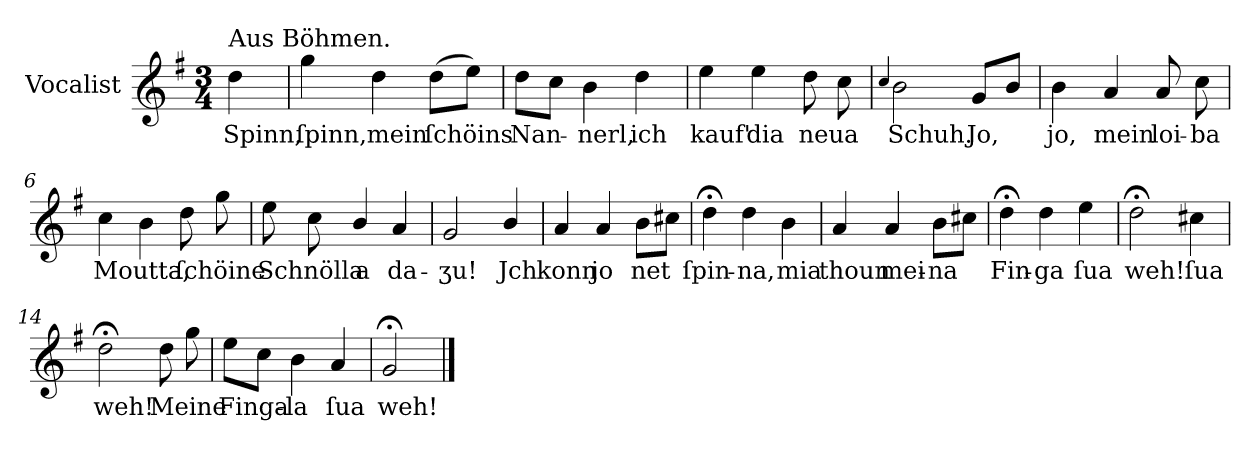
**kern	**text
*part1	*part1
*staff1	*staff1
*I"Vocalist	*
*k[f#]	*
*G:	*
*M3/4	*
=	=
!LO:TX:a:t=Aus Böhmen.	!
4dd	Spinn,
=1	=1
4gg	ſpinn,
4dd	mein
(8ddL	ſchöins
8eeJ)	.
=2	=2
8ddL	Nan-
8ccJ	.
4b	-nerl,
4dd	ich
=3	=3
4ee	kauf'
4ee	dia
8dd	neua
8cc	.
=4	=4
4qqcc	.
2b	Schuh.
8gL	Jo,
8bJ	.
=5	=5
4b	jo,
4a	mein
8a	loi-
8cc	-ba
=6	=6
4cc	Moutta,
4b	.
8dd	ſchöine
8gg	.
=7	=7
8ee	Schnölla
8cc	.
4b/	a
4a	da-
=8	=8
2g	-ʒu!
4b/	Jch
=9	=9
4a	konn
4a	jo
8bL	net
8cc#XJ	.
=10	=10
4dd;<	ſpin-
4dd	-na,
4b	mia
=11	=11
4a	thoun
4a	mei-
8bL	-na
8cc#XJ	.
=12	=12
4dd;<	Fin-
4dd	-ga
4ee	ſua
=13	=13
2dd;<	weh!
4cc#X	ſua
=14	=14
2dd;<	weh!
8dd	Meine
8gg	.
=15	=15
8eeL	Finga-
8ccJ	.
4b	-la
4a	ſua
=16	=16
2g;<	weh!
==	==
*-	*-
